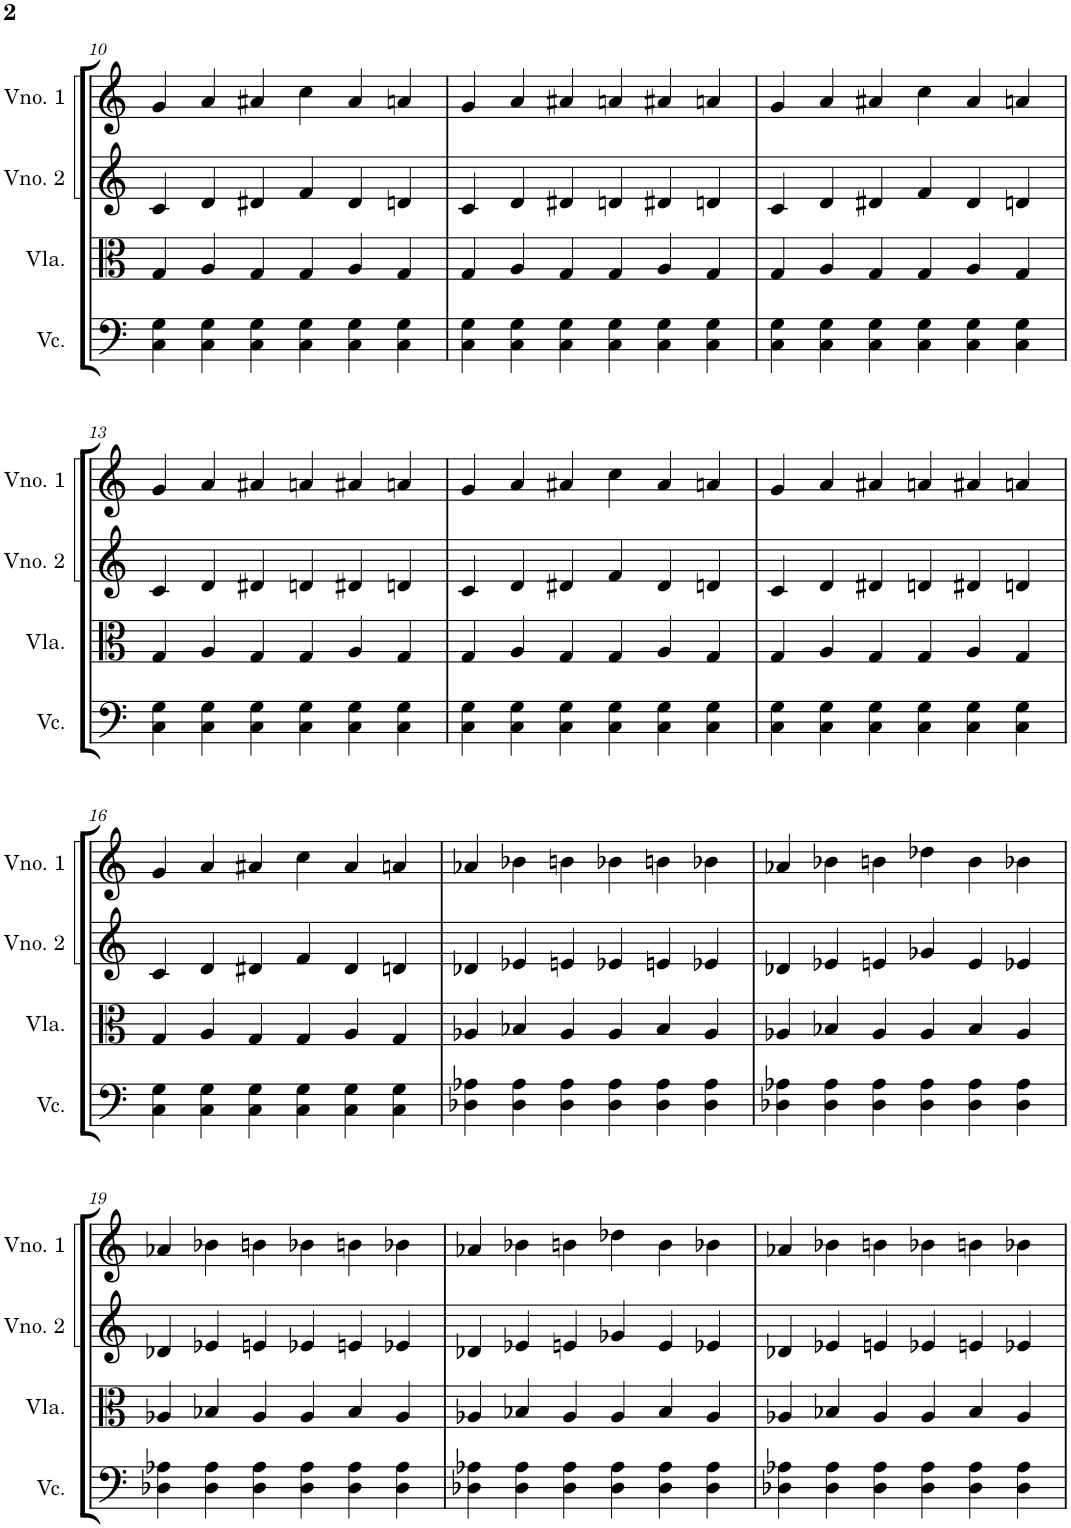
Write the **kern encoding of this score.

**kern	**kern	**kern	**kern
*part4	*part3	*part2	*part1
*staff4	*staff3	*staff2	*staff1
*I"Violoncelo	*I"Viola	*I"Violino 2	*I"Violino 1
*I'Vc.	*I'Vla.	*I'Vno. 2	*I'Vno. 1
!!LO:PB:g=z
*clefF4	*clefC3	*clefG2	*clefG2
*k[]	*k[]	*k[]	*k[]
*M3/2	*M3/2	*M3/2	*M3/2
=10	=10	=10	=10
4C\ 4G\	4G/	4c/	4g/
4C\ 4G\	4A/	4d/	4a/
4C\ 4G\	4G/	4d#X/	4a#X/
4C\ 4G\	4G/	4f/	4cc\
4C\ 4G\	4A/	4d#/	4a#/
4C\ 4G\	4G/	4dn/	4an/
=11	=11	=11	=11
4C\ 4G\	4G/	4c/	4g/
4C\ 4G\	4A/	4d/	4a/
4C\ 4G\	4G/	4d#X/	4a#X/
4C\ 4G\	4G/	4dn/	4an/
4C\ 4G\	4A/	4d#X/	4a#X/
4C\ 4G\	4G/	4dn/	4an/
=12	=12	=12	=12
4C\ 4G\	4G/	4c/	4g/
4C\ 4G\	4A/	4d/	4a/
4C\ 4G\	4G/	4d#X/	4a#X/
4C\ 4G\	4G/	4f/	4cc\
4C\ 4G\	4A/	4d#/	4a#/
4C\ 4G\	4G/	4dn/	4an/
!!LO:LB:g=z
=13	=13	=13	=13
4C\ 4G\	4G/	4c/	4g/
4C\ 4G\	4A/	4d/	4a/
4C\ 4G\	4G/	4d#X/	4a#X/
4C\ 4G\	4G/	4dn/	4an/
4C\ 4G\	4A/	4d#X/	4a#X/
4C\ 4G\	4G/	4dn/	4an/
=14	=14	=14	=14
4C\ 4G\	4G/	4c/	4g/
4C\ 4G\	4A/	4d/	4a/
4C\ 4G\	4G/	4d#X/	4a#X/
4C\ 4G\	4G/	4f/	4cc\
4C\ 4G\	4A/	4d#/	4a#/
4C\ 4G\	4G/	4dn/	4an/
=15	=15	=15	=15
4C\ 4G\	4G/	4c/	4g/
4C\ 4G\	4A/	4d/	4a/
4C\ 4G\	4G/	4d#X/	4a#X/
4C\ 4G\	4G/	4dn/	4an/
4C\ 4G\	4A/	4d#X/	4a#X/
4C\ 4G\	4G/	4dn/	4an/
!!LO:LB:g=z
=16	=16	=16	=16
4C\ 4G\	4G/	4c/	4g/
4C\ 4G\	4A/	4d/	4a/
4C\ 4G\	4G/	4d#X/	4a#X/
4C\ 4G\	4G/	4f/	4cc\
4C\ 4G\	4A/	4d#/	4a#/
4C\ 4G\	4G/	4dn/	4an/
=17	=17	=17	=17
4D-X\ 4A-X\	4A-X/	4d-X/	4a-X/
4D-\ 4A-\	4B-X/	4e-X/	4b-X\
4D-\ 4A-\	4A-/	4en/	4bn\
4D-\ 4A-\	4A-/	4e-X/	4b-X\
4D-\ 4A-\	4B-/	4en/	4bn\
4D-\ 4A-\	4A-/	4e-X/	4b-X\
=18	=18	=18	=18
4D-X\ 4A-X\	4A-X/	4d-X/	4a-X/
4D-\ 4A-\	4B-X/	4e-X/	4b-X\
4D-\ 4A-\	4A-/	4en/	4bn\
4D-\ 4A-\	4A-/	4g-X/	4dd-X\
4D-\ 4A-\	4B-/	4e/	4b\
4D-\ 4A-\	4A-/	4e-X/	4b-X\
!!LO:LB:g=z
=19	=19	=19	=19
4D-X\ 4A-X\	4A-X/	4d-X/	4a-X/
4D-\ 4A-\	4B-X/	4e-X/	4b-X\
4D-\ 4A-\	4A-/	4en/	4bn\
4D-\ 4A-\	4A-/	4e-X/	4b-X\
4D-\ 4A-\	4B-/	4en/	4bn\
4D-\ 4A-\	4A-/	4e-X/	4b-X\
=20	=20	=20	=20
4D-X\ 4A-X\	4A-X/	4d-X/	4a-X/
4D-\ 4A-\	4B-X/	4e-X/	4b-X\
4D-\ 4A-\	4A-/	4en/	4bn\
4D-\ 4A-\	4A-/	4g-X/	4dd-X\
4D-\ 4A-\	4B-/	4e/	4b\
4D-\ 4A-\	4A-/	4e-X/	4b-X\
=21	=21	=21	=21
4D-X\ 4A-X\	4A-X/	4d-X/	4a-X/
4D-\ 4A-\	4B-X/	4e-X/	4b-X\
4D-\ 4A-\	4A-/	4en/	4bn\
4D-\ 4A-\	4A-/	4e-X/	4b-X\
4D-\ 4A-\	4B-/	4en/	4bn\
4D-\ 4A-\	4A-/	4e-X/	4b-X\
=	=	=	=
*-	*-	*-	*-
